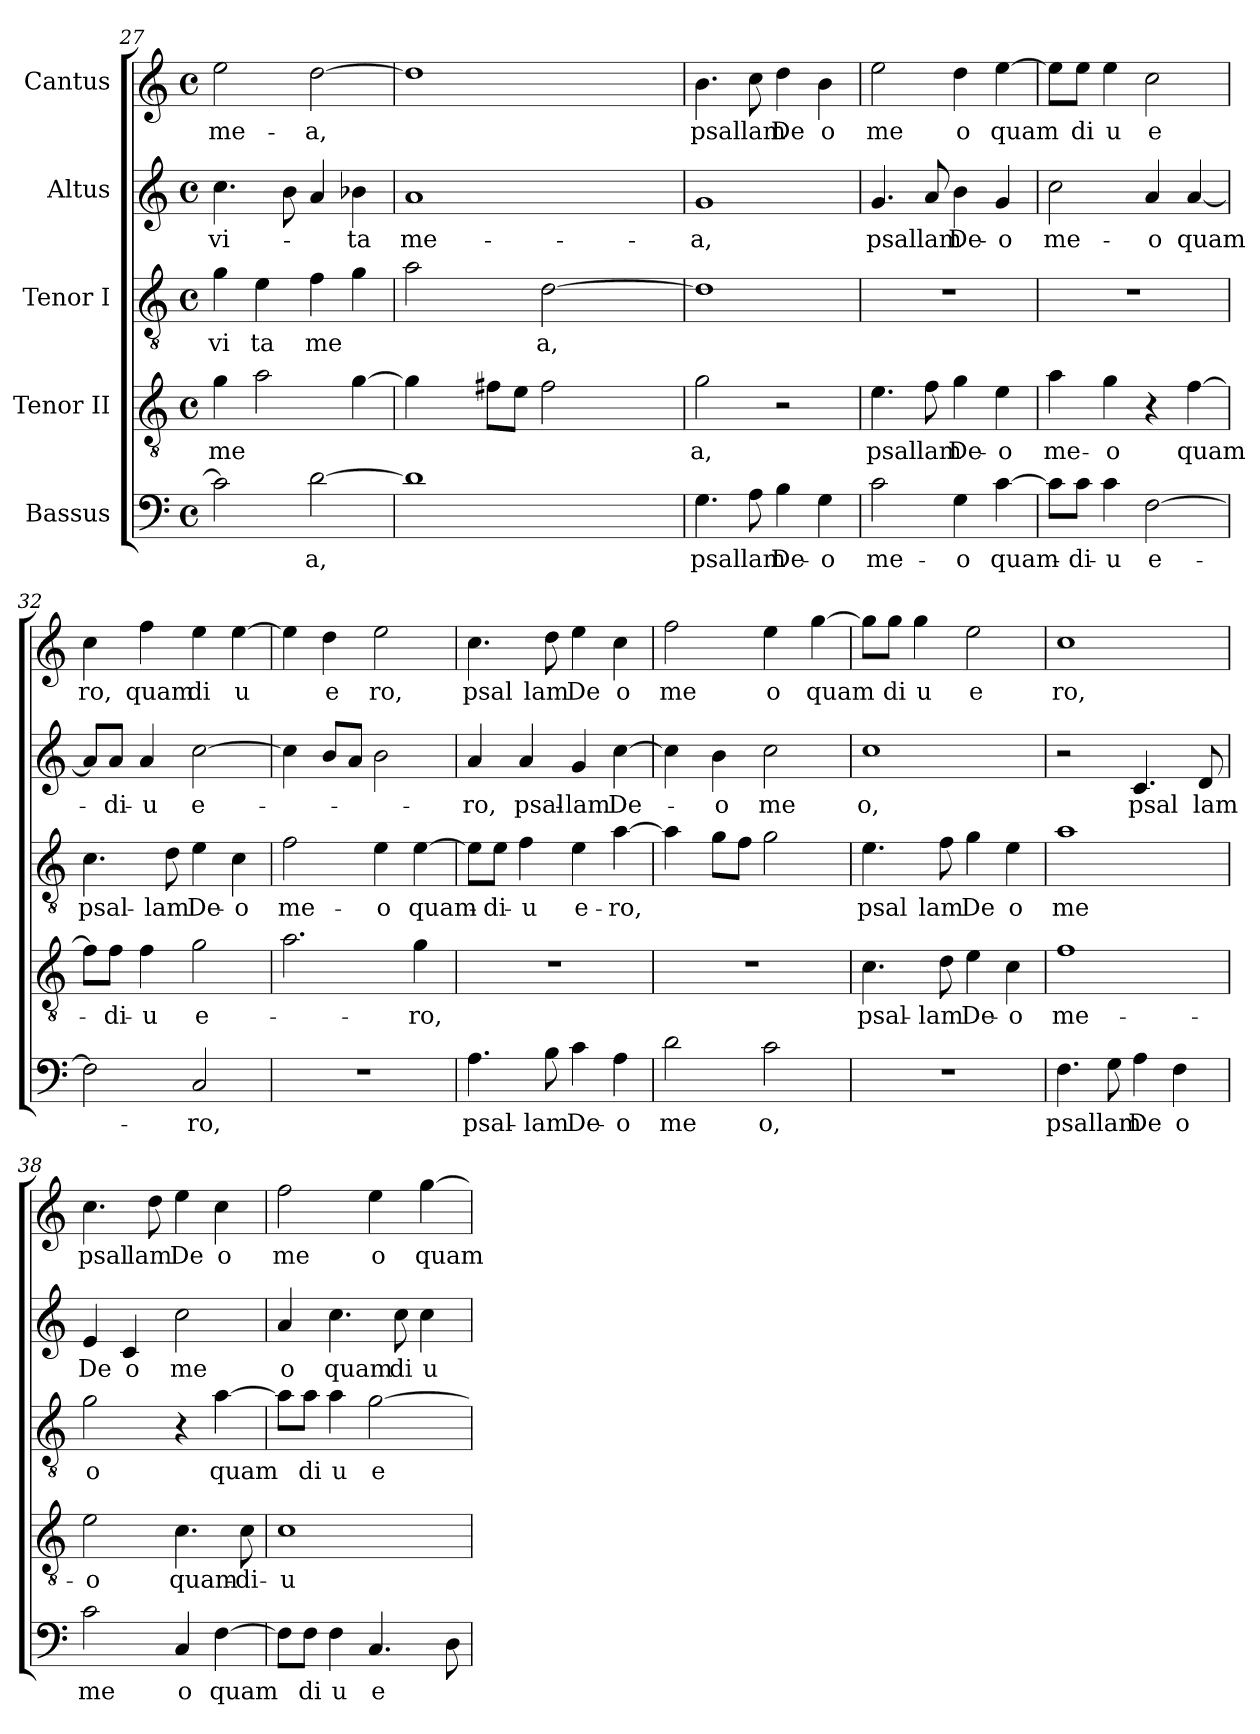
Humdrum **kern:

**kern	**text	**kern	**text	**kern	**text	**kern	**text	**kern	**text
*part5	*part5	*part4	*part4	*part3	*part3	*part2	*part2	*part1	*part1
*staff5	*staff5	*staff4	*staff4	*staff3	*staff3	*staff2	*staff2	*staff1	*staff1
*I"Bassus	*	*I"Tenor II	*	*I"Tenor I	*	*I"Altus	*	*I"Cantus	*
*clefF4	*	*clefGv2	*	*clefGv2	*	*clefG2	*	*clefG2	*
*M4/4	*	*M4/4	*	*M4/4	*	*M4/4	*	*M4/4	*
*met(c)	*	*met(c)	*	*met(c)	*	*met(c)	*	*met(c)	*
=27	=27	=27	=27	=27	=27	=27	=27	=27	=27
!	!	!	!LO:LY:b	!	!LO:LY:b:cj	!	!LO:LY:b:cj	!	!LO:LY:b:cj
2c\]	.	4g\	me	4g\	vi	4.cc\	vi-	2ee\	me-
!	!	!	!	!	!LO:LY:b:cj	!	!	!	!
.	.	2a\	.	4e\	ta	.	.	.	.
.	.	.	.	.	.	8b\	.	.	.
!	!LO:LY:b:cj	!	!	!	!LO:LY:b	!	!	!	!LO:LY:b:cj
[>2d\	a,	.	.	4f\	me	4a/	.	[>2dd\	-a,
!	!	!	!	!	!	!	!LO:LY:b:cj	!	!
.	.	[>4g\	.	4g\	.	4b-X\	-ta	.	.
!!LO:LB:g=z
=28	=28	=28	=28	=28	=28	=28	=28	=28	=28
!	!	!	!	!	!	!	!LO:LY:b:cj	!	!
*^	*	*^	*	*^	*	*	*	*^	*
1d]	8ryy	.	4g\]	16ryy	.	2a\	8ryy	.	1a	me-	1dd]	8ryy	.
.	.	.	.	64ryy	.	.	.	.	.	.	.	.	.
.	.	.	.	2ryy	.	.	.	.	.	.	.	.	.
.	64ryy	.	.	.	.	.	32.ryy	.	.	.	.	64ryy	.
.	2ryy	.	.	.	.	.	.	.	.	.	.	2ryy	.
.	.	.	.	.	.	.	2ryy	.	.	.	.	.	.
.	.	.	8f#X\L	.	.	.	.	.	.	.	.	.	.
.	.	.	8e\J	.	.	.	.	.	.	.	.	.	.
!	!	!	!	!	!	!	!	!LO:LY:b:cj	!	!	!	!	!
.	.	.	2f#\	.	.	[>2d\	.	a,	.	.	.	.	.
.	.	.	.	4ryy	.	.	.	.	.	.	.	.	.
.	4ryy	.	.	.	.	.	.	.	.	.	.	4ryy	.
.	.	.	.	.	.	.	4ryy	.	.	.	.	.	.
.	.	.	.	8ryy	.	.	.	.	.	.	.	.	.
.	16..ryy	.	.	.	.	.	.	.	.	.	.	16..ryy	.
.	.	.	.	.	.	.	16ryy	.	.	.	.	.	.
.	.	.	.	32.ryy	.	.	.	.	.	.	.	.	.
.	.	.	.	.	.	.	64ryy	.	.	.	.	.	.
=29	=29	=29	=29	=29	=29	=29	=29	=29	=29	=29	=29	=29	=29
!	!	!LO:LY:b:cj	!	!	!LO:LY:b:cj	!	!	!	!	!LO:LY:b:cj	!	!	!LO:LY:b:cj
*v	*v	*	*	*	*	*v	*v	*	*	*	*v	*v	*
*	*	*v	*v	*	*	*	*	*	*	*
4.G\	psallam	2g\	a,	1d]	.	1g	-a,	4.b\	psallam
8A\	.	.	.	.	.	.	.	8cc\	.
!	!LO:LY:b:cj	!	!	!	!	!	!	!	!LO:LY:b:cj
4B\	De-	2r	.	.	.	.	.	4dd\	De
!	!LO:LY:b:cj	!	!	!	!	!	!	!	!LO:LY:b:cj
4G\	-o	.	.	.	.	.	.	4b\	o
=30	=30	=30	=30	=30	=30	=30	=30	=30	=30
!	!LO:LY:b:cj	!	!LO:LY:b:cj	!	!	!	!LO:LY:b:cj	!	!LO:LY:b:cj
2c\	me-	4.e\	psallam	1r	.	4.g/	psallam	2ee\	me
.	.	8f\	.	.	.	8a/	.	.	.
!	!LO:LY:b:cj	!	!LO:LY:b:cj	!	!	!	!LO:LY:b:cj	!	!LO:LY:b:cj
4G\	-o	4g\	De-	.	.	4b\	De-	4dd\	o
!	!LO:LY:b	!	!LO:LY:b:cj	!	!	!	!LO:LY:b:cj	!	!LO:LY:b
[>4c\	quam-	4e\	-o	.	.	4g/	-o	[>4ee\	quam
=31	=31	=31	=31	=31	=31	=31	=31	=31	=31
!	!	!	!LO:LY:b:cj	!	!	!	!LO:LY:b:cj	!	!
8c\L]	.	4a\	me-	1r	.	2cc\	me-	8ee\L]	.
!	!LO:LY:b:cj	!	!	!	!	!	!	!	!LO:LY:b:cj
8c\J	-di-	.	.	.	.	.	.	8ee\J	di
!	!LO:LY:b:cj	!	!LO:LY:b:cj	!	!	!	!	!	!LO:LY:b:cj
4c\	-u	4g\	-o	.	.	.	.	4ee\	u
!	!LO:LY:b:cj	!	!	!	!	!	!LO:LY:b:cj	!	!LO:LY:b:cj
[>2F\	e-	4r	.	.	.	4a/	-o	2cc\	e
!	!	!	!LO:LY:b	!	!	!	!LO:LY:b	!	!
.	.	[>4f\	quam-	.	.	[<4a/	quam-	.	.
=32	=32	=32	=32	=32	=32	=32	=32	=32	=32
!	!	!	!	!	!LO:LY:b:cj	!	!	!	!LO:LY:b:cj
2F\]	.	8f\L]	.	4.c\	psal-	8a/L]	.	4cc\	ro,
!	!	!	!LO:LY:b:cj	!	!	!	!LO:LY:b:cj	!	!
.	.	8f\J	-di-	.	.	8a/J	-di-	.	.
!	!	!	!LO:LY:b:cj	!	!	!	!LO:LY:b:cj	!	!LO:LY:b:cj
.	.	4f\	-u	.	.	4a/	-u	4ff\	quam
!	!	!	!	!	!LO:LY:b:cj	!	!	!	!
.	.	.	.	8d\	-lam	.	.	.	.
!	!LO:LY:b:cj	!	!LO:LY:b:cj	!	!LO:LY:b:cj	!	!LO:LY:b:cj	!	!LO:LY:b:cj
2C/	-ro,	2g\	e-	4e\	De-	[>2cc\	e-	4ee\	di
!	!	!	!	!	!LO:LY:b:cj	!	!	!	!LO:LY:b:cj
.	.	.	.	4c\	-o	.	.	[>4ee\	u
=33	=33	=33	=33	=33	=33	=33	=33	=33	=33
!	!	!	!	!	!LO:LY:b:cj	!	!	!	!
1r	.	2.a\	.	2f\	me-	4cc\]	.	4ee\]	.
!	!	!	!	!	!	!	!	!	!LO:LY:b:cj
.	.	.	.	.	.	8b/L	.	4dd\	e
.	.	.	.	.	.	8a/J	.	.	.
!	!	!	!	!	!LO:LY:b:cj	!	!	!	!LO:LY:b:cj
.	.	.	.	4e\	-o	2b\	.	2ee\	ro,
!	!	!	!LO:LY:b:cj	!	!LO:LY:b	!	!	!	!
.	.	4g\	-ro,	[>4e\	quam-	.	.	.	.
=34	=34	=34	=34	=34	=34	=34	=34	=34	=34
!	!LO:LY:b:cj	!	!	!	!	!	!LO:LY:b:cj	!	!LO:LY:b:cj
4.A\	psal-	1r	.	8e\L]	.	4a/	-ro,	4.cc\	psal
!	!	!	!	!	!LO:LY:b:cj	!	!	!	!
.	.	.	.	8e\J	-di-	.	.	.	.
!	!	!	!	!	!LO:LY:b:cj	!	!LO:LY:b:cj	!	!
.	.	.	.	4f\	-u	4a/	psal-	.	.
!	!LO:LY:b:cj	!	!	!	!	!	!	!	!LO:LY:b:cj
8B\	-lam	.	.	.	.	.	.	8dd\	lam
!	!LO:LY:b:cj	!	!	!	!LO:LY:b:cj	!	!LO:LY:b:cj	!	!LO:LY:b:cj
4c\	De-	.	.	4e\	e-	4g/	-lam	4ee\	De
!	!LO:LY:b:cj	!	!	!	!LO:LY:b	!	!LO:LY:b	!	!LO:LY:b:cj
4A\	-o	.	.	[>4a\	-ro,	[<4cc\	De-	4cc\	o
!!LO:LB:g=z
=35	=35	=35	=35	=35	=35	=35	=35	=35	=35
!	!LO:LY:b:cj	!	!	!	!	!	!	!	!LO:LY:b:cj
*	*	*	*	*	*	*^	*	*	*
2d\	me	1r	.	4a\]	.	4cc\]	32ryy	.	2ff\	me
.	.	.	.	.	.	.	2ryy	.	.	.
!	!	!	!	!	!	!	!	!LO:LY:b:cj	!	!
.	.	.	.	8g\L	.	4b\	.	-o	.	.
.	.	.	.	8f\J	.	.	.	.	.	.
!	!LO:LY:b:cj	!	!	!	!	!	!	!LO:LY:b:cj	!	!LO:LY:b:cj
2c\	o,	.	.	2g\	.	2cc\	.	me	4ee\	o
.	.	.	.	.	.	.	4...ryy	.	.	.
!	!	!	!	!	!	!	!	!	!	!LO:LY:b
.	.	.	.	.	.	.	.	.	[>4gg\	quam
=36	=36	=36	=36	=36	=36	=36	=36	=36	=36	=36
!	!	!	!LO:LY:b:cj	!	!LO:LY:b:cj	!	!	!LO:LY:b:cj	!	!
*	*	*	*	*	*	*v	*v	*	*	*
1r	.	4.c\	psal-	4.e\	psal	1cc	o,	8gg\L]	.
!	!	!	!	!	!	!	!	!	!LO:LY:b:cj
.	.	.	.	.	.	.	.	8gg\J	di
!	!	!	!	!	!	!	!	!	!LO:LY:b:cj
.	.	.	.	.	.	.	.	4gg\	u
!	!	!	!LO:LY:b:cj	!	!LO:LY:b:cj	!	!	!	!
.	.	8d\	-lam	8f\	lam	.	.	.	.
!	!	!	!LO:LY:b:cj	!	!LO:LY:b:cj	!	!	!	!LO:LY:b:cj
.	.	4e\	De-	4g\	De	.	.	2ee\	e
!	!	!	!LO:LY:b:cj	!	!LO:LY:b:cj	!	!	!	!
.	.	4c\	-o	4e\	o	.	.	.	.
=37	=37	=37	=37	=37	=37	=37	=37	=37	=37
!	!LO:LY:b:cj	!	!LO:LY:b:cj	!	!LO:LY:b:cj	!	!	!	!LO:LY:b:cj
4.F\	psallam	1f	me-	1a	me	2r	.	1cc	ro,
8G\	.	.	.	.	.	.	.	.	.
!	!LO:LY:b:cj	!	!	!	!	!	!LO:LY:b:cj	!	!
4A\	De	.	.	.	.	4.c/	psal	.	.
!	!LO:LY:b:cj	!	!	!	!	!	!	!	!
4F\	o	.	.	.	.	.	.	.	.
!	!	!	!	!	!	!	!LO:LY:b:cj	!	!
.	.	.	.	.	.	8d/	lam	.	.
=38	=38	=38	=38	=38	=38	=38	=38	=38	=38
!	!LO:LY:b:cj	!	!LO:LY:b:cj	!	!LO:LY:b:cj	!	!LO:LY:b:cj	!	!LO:LY:b:cj
2c\	me	2e\	-o	2g\	o	4e/	De	4.cc\	psal
!	!	!	!	!	!	!	!LO:LY:b:cj	!	!
.	.	.	.	.	.	4c/	o	.	.
!	!	!	!	!	!	!	!	!	!LO:LY:b:cj
.	.	.	.	.	.	.	.	8dd\	lam
!	!LO:LY:b:cj	!	!LO:LY:b:cj	!	!	!	!LO:LY:b:cj	!	!LO:LY:b:cj
4C/	o	4.c\	quam-	4r	.	2cc\	me	4ee\	De
!	!LO:LY:b	!	!	!	!LO:LY:b	!	!	!	!LO:LY:b:cj
[>4F\	quam	.	.	[>4a\	quam	.	.	4cc\	o
!	!	!	!LO:LY:b:cj	!	!	!	!	!	!
.	.	8c\	-di-	.	.	.	.	.	.
=39	=39	=39	=39	=39	=39	=39	=39	=39	=39
!	!	!	!LO:LY:b:cj	!	!	!	!LO:LY:b:cj	!	!LO:LY:b:cj
8F\L]	.	1c	-u	8a\L]	.	4a/	o	2ff\	me
!	!LO:LY:b:cj	!	!	!	!LO:LY:b:cj	!	!	!	!
8F\J	di	.	.	8a\J	di	.	.	.	.
!	!LO:LY:b:cj	!	!	!	!LO:LY:b:cj	!	!LO:LY:b:cj	!	!
4F\	u	.	.	4a\	u	4.cc\	quam	.	.
!	!LO:LY:b:cj	!	!	!	!LO:LY:b:cj	!	!	!	!LO:LY:b:cj
4.C/	e	.	.	[>2g\	e	.	.	4ee\	o
!	!	!	!	!	!	!	!LO:LY:b:cj	!	!
.	.	.	.	.	.	8cc\	di	.	.
!	!	!	!	!	!	!	!LO:LY:b:cj	!	!LO:LY:b
.	.	.	.	.	.	4cc\	u	[>4gg\	quam
8D\	.	.	.	.	.	.	.	.	.
=	=	=	=	=	=	=	=	=	=
*-	*-	*-	*-	*-	*-	*-	*-	*-	*-
